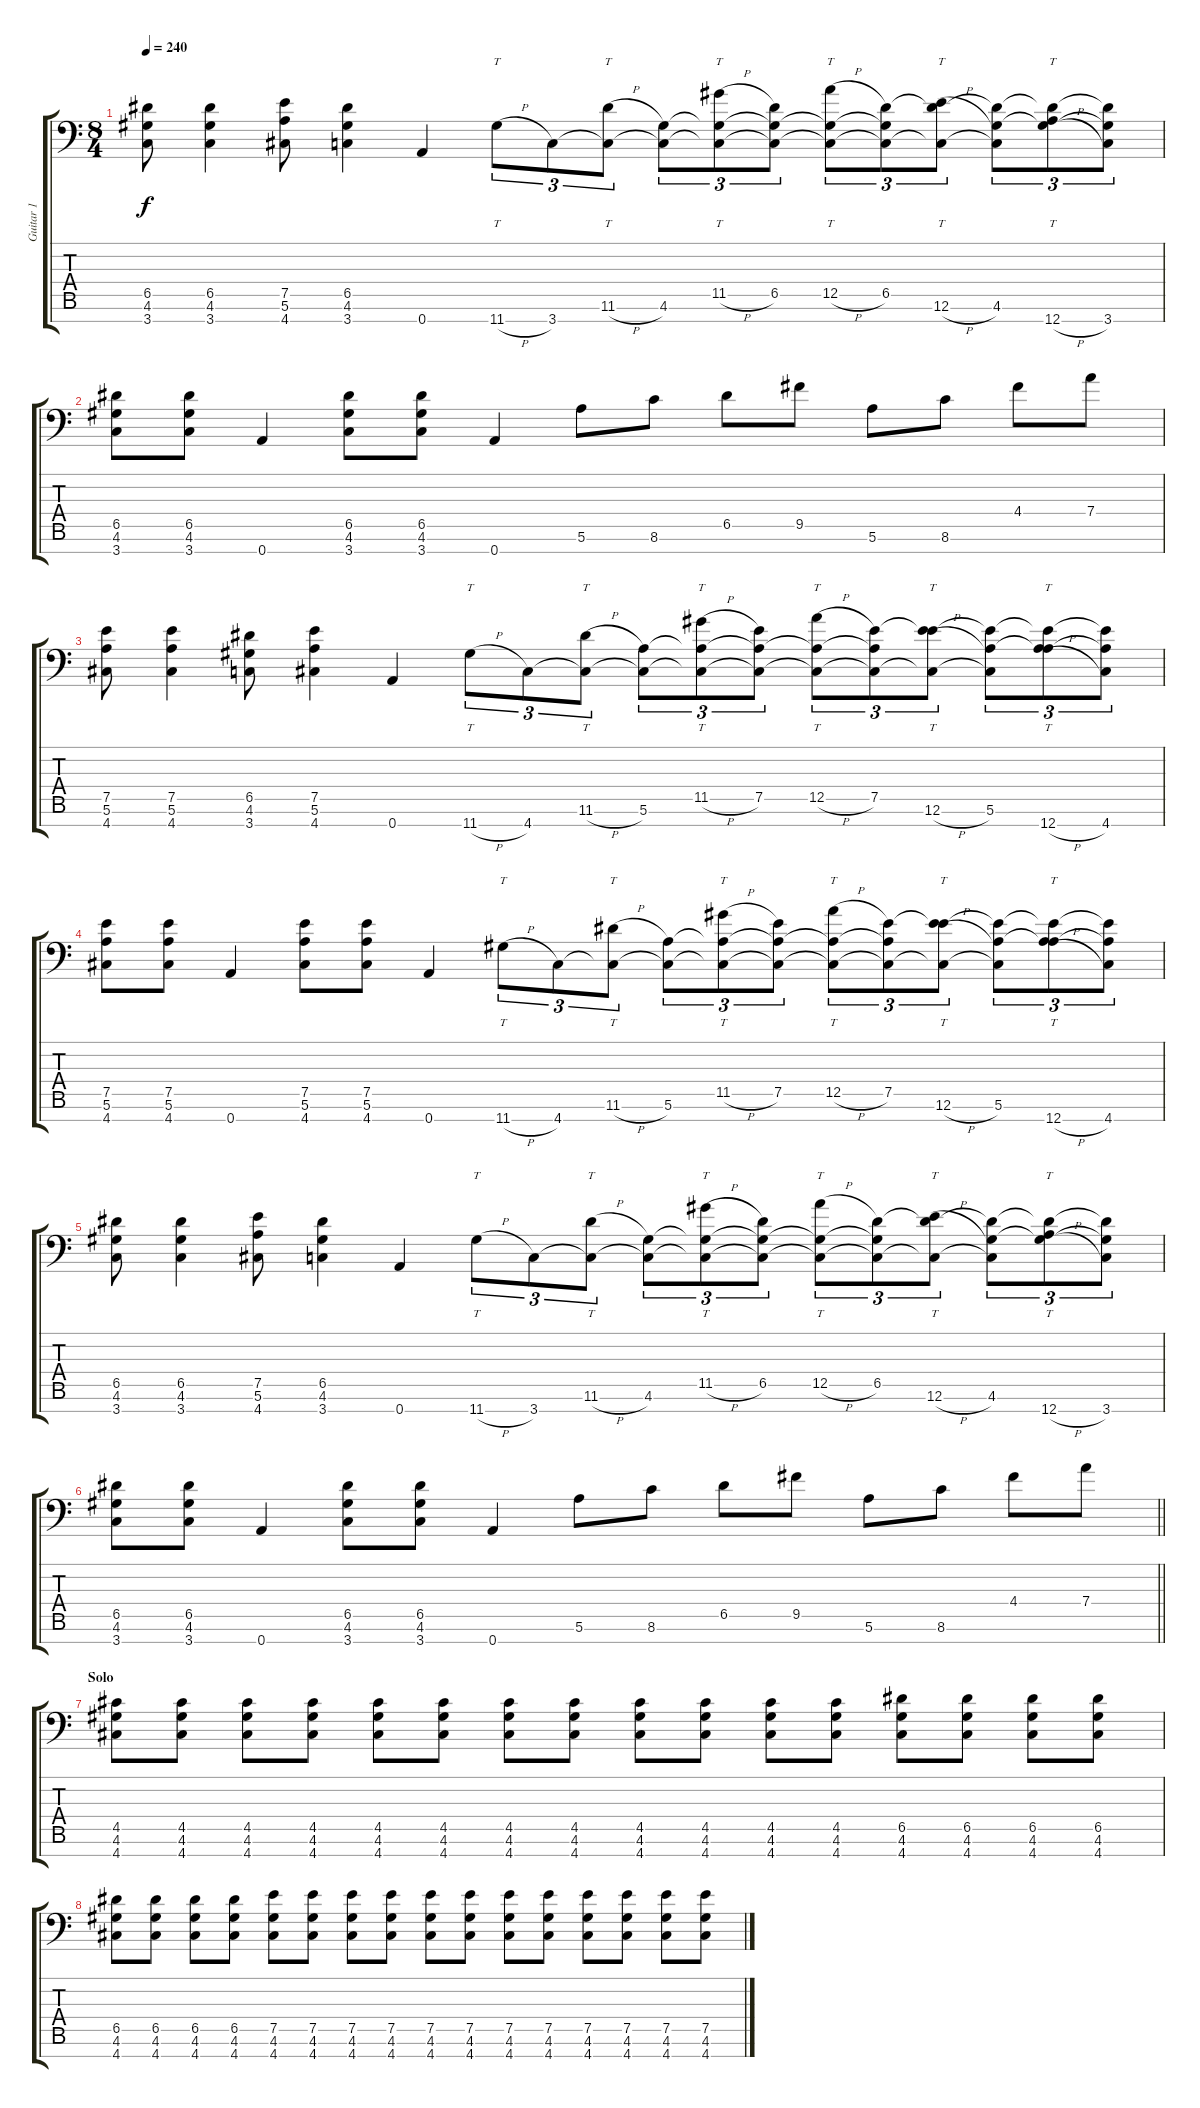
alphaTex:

\track ("Guitar 1" "Guitar 1") {instrument distortionguitar}
\staff {score tabs}
\tuning (E4 B3 G3 D3 A2 E2 A1) {hide}
\ts (8 4)
\tempo 240
\clef f4
\ks c
(6.5 4.6 3.7).8{dy f} (6.5 4.6 3.7).4 (7.5 5.6 4.7).8 (6.5 4.6 3.7).4 0.7.4 11.7{h}.8{tt tu (3 2)} 3.7.8{tu (3 2)} (11.6{h} 3.7{t}).8{tt tu (3 2)} (4.6 3.7{t}).8{tu (3 2)} (11.5{h} 4.6{t} 3.7{t}).8{tt tu (3 2)} (6.5 4.6{t} 3.7{t}).8{tu (3 2)} (12.5{h} 4.6{t} 3.7{t}).8{tt tu (3 2)} (6.5 4.6{t} 3.7{t}).8{tu (3 2)} (6.5{t} 12.6{h} 3.7{t}).8{tt tu (3 2)} (6.5{t} 4.6 3.7{t}).8{tu (3 2)} (6.5{t} 4.6{t} 12.7{h}).8{tt tu (3 2)} (6.5{t} 4.6{t} 3.7).8{tu (3 2)} |
(6.5 4.6 3.7).8 (6.5 4.6 3.7).8 0.7.4 (6.5 4.6 3.7).8 (6.5 4.6 3.7).8 0.7.4 5.6.8 8.6.8 6.5.8 9.5.8 5.6.8 8.6.8 4.4.8 7.4.8 |
(7.5 5.6 4.7).8 (7.5 5.6 4.7).4 (6.5 4.6 3.7).8 (7.5 5.6 4.7).4 0.7.4 11.7{h}.8{tt tu (3 2)} 4.7.8{tu (3 2)} (11.6{h} 4.7{t}).8{tt tu (3 2)} (5.6 4.7{t}).8{tu (3 2)} (11.5{h} 5.6{t} 4.7{t}).8{tt tu (3 2)} (7.5 5.6{t} 4.7{t}).8{tu (3 2)} (12.5{h} 5.6{t} 4.7{t}).8{tt tu (3 2)} (7.5 5.6{t} 4.7{t}).8{tu (3 2)} (7.5{t} 12.6{h} 4.7{t}).8{tt tu (3 2)} (7.5{t} 5.6 4.7{t}).8{tu (3 2)} (7.5{t} 5.6{t} 12.7{h}).8{tt tu (3 2)} (7.5{t} 5.6{t} 4.7).8{tu (3 2)} |
(7.5 5.6 4.7).8 (7.5 5.6 4.7).8 0.7.4 (7.5 5.6 4.7).8 (7.5 5.6 4.7).8 0.7.4 11.7{h}.8{tt tu (3 2)} 4.7.8{tu (3 2)} (11.6{h} 4.7{t}).8{tt tu (3 2)} (5.6 4.7{t}).8{tu (3 2)} (11.5{h} 5.6{t} 4.7{t}).8{tt tu (3 2)} (7.5 5.6{t} 4.7{t}).8{tu (3 2)} (12.5{h} 5.6{t} 4.7{t}).8{tt tu (3 2)} (7.5 5.6{t} 4.7{t}).8{tu (3 2)} (7.5{t} 12.6{h} 4.7{t}).8{tt tu (3 2)} (7.5{t} 5.6 4.7{t}).8{tu (3 2)} (7.5{t} 5.6{t} 12.7{h}).8{tt tu (3 2)} (7.5{t} 5.6{t} 4.7).8{tu (3 2)} |
(6.5 4.6 3.7).8 (6.5 4.6 3.7).4 (7.5 5.6 4.7).8 (6.5 4.6 3.7).4 0.7.4 11.7{h}.8{tt tu (3 2)} 3.7.8{tu (3 2)} (11.6{h} 3.7{t}).8{tt tu (3 2)} (4.6 3.7{t}).8{tu (3 2)} (11.5{h} 4.6{t} 3.7{t}).8{tt tu (3 2)} (6.5 4.6{t} 3.7{t}).8{tu (3 2)} (12.5{h} 4.6{t} 3.7{t}).8{tt tu (3 2)} (6.5 4.6{t} 3.7{t}).8{tu (3 2)} (6.5{t} 12.6{h} 3.7{t}).8{tt tu (3 2)} (6.5{t} 4.6 3.7{t}).8{tu (3 2)} (6.5{t} 4.6{t} 12.7{h}).8{tt tu (3 2)} (6.5{t} 4.6{t} 3.7).8{tu (3 2)} |
\barLineRight lightlight
(6.5 4.6 3.7).8 (6.5 4.6 3.7).8 0.7.4 (6.5 4.6 3.7).8 (6.5 4.6 3.7).8 0.7.4 5.6.8 8.6.8 6.5.8 9.5.8 5.6.8 8.6.8 4.4.8 7.4.8 |
\section ("" "Solo")
(4.5 4.6 4.7).8{volume 12} (4.5 4.6 4.7).8 (4.5 4.6 4.7).8 (4.5 4.6 4.7).8 (4.5 4.6 4.7).8 (4.5 4.6 4.7).8 (4.5 4.6 4.7).8 (4.5 4.6 4.7).8 (4.5 4.6 4.7).8 (4.5 4.6 4.7).8 (4.5 4.6 4.7).8 (4.5 4.6 4.7).8 (6.5 4.6 4.7).8 (6.5 4.6 4.7).8 (6.5 4.6 4.7).8 (6.5 4.6 4.7).8 |
(6.5 4.6 4.7).8 (6.5 4.6 4.7).8 (6.5 4.6 4.7).8 (6.5 4.6 4.7).8 (7.5 4.6 4.7).8 (7.5 4.6 4.7).8 (7.5 4.6 4.7).8 (7.5 4.6 4.7).8 (7.5 4.6 4.7).8 (7.5 4.6 4.7).8 (7.5 4.6 4.7).8 (7.5 4.6 4.7).8 (7.5 4.6 4.7).8 (7.5 4.6 4.7).8 (7.5 4.6 4.7).8 (7.5 4.6 4.7).8
